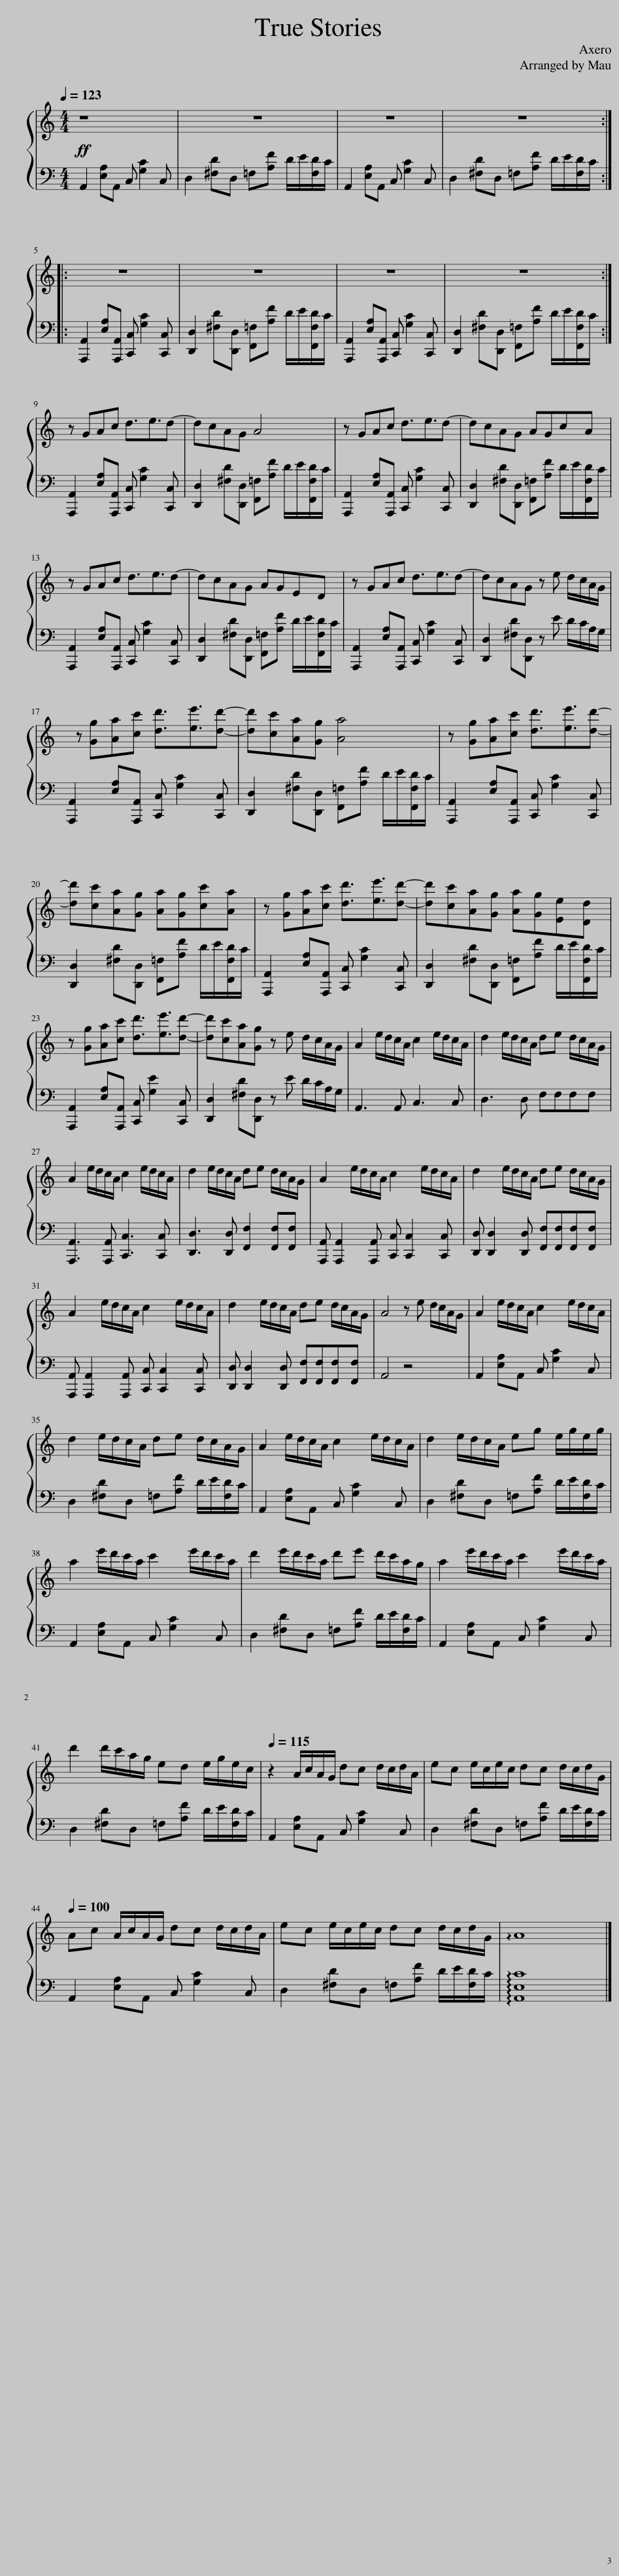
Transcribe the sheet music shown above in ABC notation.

X:1
%%score { 1 | 2 }
L:1/8
Q:1/4=123
M:4/4
I:linebreak $
K:C
V:1 treble
V:2 bass
V:1
!ff! z8 | z8 | z8 | z8 ::$ z8 | %5
 z8 | z8 | z8 :|$ z GAc d3/2e3/2d- | dcAG A4 | %10
 z GAc d3/2e3/2d- | dcAG AGcA |$ z GAc d3/2e3/2d- | dcAG AGED | z GAc d3/2e3/2d- | %15
 dcAG z e d/c/A/G/ |$ z [Gg][Aa][cc'] [dd']3/2[ee']3/2[dd']- | [dd'][cc'][Aa][Gg] [Aa]4 | z [Gg][Aa][cc'] [dd']3/2[ee']3/2[dd']- |$ [dd'][cc'][Aa][Gg] [Aa][Gg][cc'][Aa] | %20
 z [Gg][Aa][cc'] [dd']3/2[ee']3/2[dd']- | [dd'][cc'][Aa][Gg] [Aa][Gg][Ee][Dd] |$ z [Gg][Aa][cc'] [dd']3/2[ee']3/2[dd']- | [dd'][cc'][Aa][Gg] z e d/c/A/G/ | A2 e/d/c/A/ c2 e/d/c/A/ | %25
 d2 e/d/c/A/ de d/c/A/G/ |$ A2 e/d/c/A/ c2 e/d/c/A/ | d2 e/d/c/A/ de d/c/A/G/ | A2 e/d/c/A/ c2 e/d/c/A/ | d2 e/d/c/A/ de d/c/A/G/ |$ %30
 A2 e/d/c/A/ c2 e/d/c/A/ | d2 e/d/c/A/ de d/c/A/G/ | A4 z e d/c/A/G/ | A2 e/d/c/A/ c2 e/d/c/A/ |$ d2 e/d/c/A/ de d/c/A/G/ | %35
 A2 e/d/c/A/ c2 e/d/c/A/ | d2 e/d/c/A/ eg e/g/e/g/ |$ a2 e'/d'/c'/a/ c'2 e'/d'/c'/a/ | d'2 e'/d'/c'/a/ d'e' d'/c'/a/g/ | a2 e'/d'/c'/a/ c'2 e'/d'/c'/a/ |$ %40
 d'2 d'/c'/a/g/ ed e/g/e/c/ |[Q:1/4=115] z2 A/c/A/G/ dc d/c/d/A/ | ec e/c/e/c/ dc d/c/d/G/ |$[Q:1/4=100] Ac A/c/A/G/ dc d/c/d/A/ | ec e/c/e/c/ dc d/c/d/G/ | %45
 !arpeggio!A8 |] %46
V:2
 A,,2 [E,A,]A,, C, [G,C]2 C, | D,2 [^F,D]D, =F,[A,F] D/E/[F,D]/C/ | A,,2 [E,A,]A,, C, [G,C]2 C, | D,2 [^F,D]D, =F,[A,F] D/E/[F,D]/C/ ::$ [A,,,A,,]2 [E,A,][A,,,A,,] [C,,C,] [G,C]2 [C,,C,] | %5
 [D,,D,]2 [^F,D][D,,D,] [F,,=F,][A,F] D/E/[F,,F,D]/C/ | [A,,,A,,]2 [E,A,][A,,,A,,] [C,,C,] [G,C]2 [C,,C,] | [D,,D,]2 [^F,D][D,,D,] [F,,=F,][A,F] D/E/[F,,F,D]/C/ :|$ [A,,,A,,]2 [E,A,][A,,,A,,] [C,,C,] [G,C]2 [C,,C,] | [D,,D,]2 [^F,D][D,,D,] [F,,=F,][A,F] D/E/[F,,F,D]/C/ | %10
 [A,,,A,,]2 [E,A,][A,,,A,,] [C,,C,] [G,C]2 [C,,C,] | [D,,D,]2 [^F,D][D,,D,] [F,,=F,][A,F] D/E/[F,,F,D]/C/ |$ [A,,,A,,]2 [E,A,][A,,,A,,] [C,,C,] [G,C]2 [C,,C,] | [D,,D,]2 [^F,D][D,,D,] [F,,=F,][A,F] D/E/[F,,F,D]/C/ | [A,,,A,,]2 [E,A,][A,,,A,,] [C,,C,] [G,C]2 [C,,C,] | %15
 [D,,D,]2 [^F,D][D,,D,] z E D/C/A,/G,/ |$ [A,,,A,,]2 [E,A,][A,,,A,,] [C,,C,] [G,C]2 [C,,C,] | [D,,D,]2 [^F,D][D,,D,] [F,,=F,][A,F] D/E/[F,,F,D]/C/ | [A,,,A,,]2 [E,A,][A,,,A,,] [C,,C,] [G,C]2 [C,,C,] |$ [D,,D,]2 [^F,D][D,,D,] [F,,=F,][A,F] D/E/[F,,F,D]/C/ | %20
 [A,,,A,,]2 [E,A,][A,,,A,,] [C,,C,] [G,C]2 [C,,C,] | [D,,D,]2 [^F,D][D,,D,] [F,,=F,][A,F] D/E/[F,,F,D]/C/ |$ [A,,,A,,]2 [E,A,][A,,,A,,] [C,,C,] [G,E]2 [C,,C,] | [D,,D,]2 [^F,D][D,,D,] z E D/C/A,/G,/ | A,,3 A,, C,3 C, | %25
 D,3 D, F,F,F,F, |$ [A,,,A,,]3 [A,,,A,,] [C,,C,]3 [C,,C,] | [D,,D,]3 [D,,D,] [F,,F,]2 [F,,F,][F,,F,] | [A,,,A,,] [A,,,A,,]2 [A,,,A,,] [C,,C,] [C,,C,]2 [C,,C,] | [D,,D,] [D,,D,]2 [D,,D,] [F,,F,][F,,F,][F,,F,][F,,F,] |$ %30
 [A,,,A,,] [A,,,A,,]2 [A,,,A,,] [C,,C,] [C,,C,]2 [C,,C,] | [D,,D,] [D,,D,]2 [D,,D,] [F,,F,][F,,F,][F,,F,][F,,F,] | A,,4 z4 | A,,2 [E,A,]A,, C, [G,C]2 C, |$ D,2 [^F,D]D, =F,[A,F] D/E/[F,D]/C/ | %35
 A,,2 [E,A,]A,, C, [G,C]2 C, | D,2 [^F,D]D, =F,[A,F] D/E/[F,D]/C/ |$ A,,2 [E,A,]A,, C, [G,C]2 C, | D,2 [^F,D]D, =F,[A,F] D/E/[F,D]/C/ | A,,2 [E,A,]A,, C, [G,C]2 C, |$ %40
 D,2 [^F,D]D, =F,[A,F] D/E/[F,D]/C/ | A,,2 [E,A,]A,, C, [G,C]2 C, | D,2 [^F,D]D, =F,[A,F] D/E/[F,D]/C/ |$ A,,2 [E,A,]A,, C, [G,C]2 C, | D,2 [^F,D]D, =F,[A,F] D/E/[F,D]/C/ | %45
 !arpeggio![A,,E,C]8 |] %46
